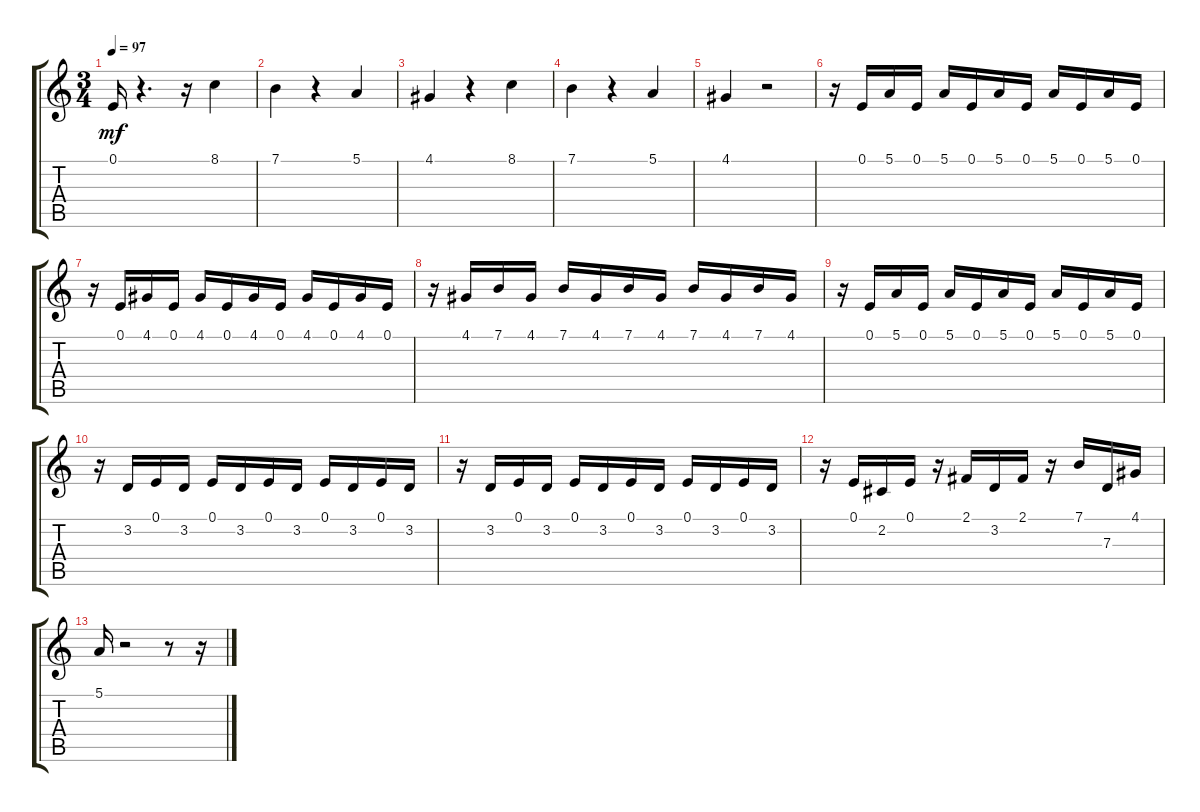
\track "" {instrument pizzicatostrings}
\staff {score tabs}
\tuning (E4 B3 G3 D3 A2 E2) {hide}
\ts (3 4)
\tempo 97
\clef g2
\ks c
0.1.16{dy mf} r.4{d} r.16 8.1.4{instrument violin} |
7.1.4 r.4 5.1.4 |
4.1.4 r.4 8.1.4 |
7.1.4 r.4 5.1.4 |
4.1.4 r.2 |
r.16 0.1.16 5.1.16 0.1.16 5.1.16 0.1.16 5.1.16 0.1.16 5.1.16 0.1.16 5.1.16 0.1.16 |
r.16 0.1.16 4.1.16 0.1.16 4.1.16 0.1.16 4.1.16 0.1.16 4.1.16 0.1.16 4.1.16 0.1.16 |
r.16 4.1.16 7.1.16 4.1.16 7.1.16 4.1.16 7.1.16 4.1.16 7.1.16 4.1.16 7.1.16 4.1.16 |
r.16 0.1.16 5.1.16 0.1.16 5.1.16 0.1.16 5.1.16 0.1.16 5.1.16 0.1.16 5.1.16 0.1.16 |
r.16 3.2.16 0.1.16 3.2.16 0.1.16 3.2.16 0.1.16 3.2.16 0.1.16 3.2.16 0.1.16 3.2.16 |
r.16 3.2.16 0.1.16 3.2.16 0.1.16 3.2.16 0.1.16 3.2.16 0.1.16 3.2.16 0.1.16 3.2.16 |
r.16 0.1.16 2.2.16 0.1.16 r.16 2.1.16 3.2.16 2.1.16 r.16 7.1.16 7.3.16 4.1.16 |
5.1.16 r.2 r.8 r.16
